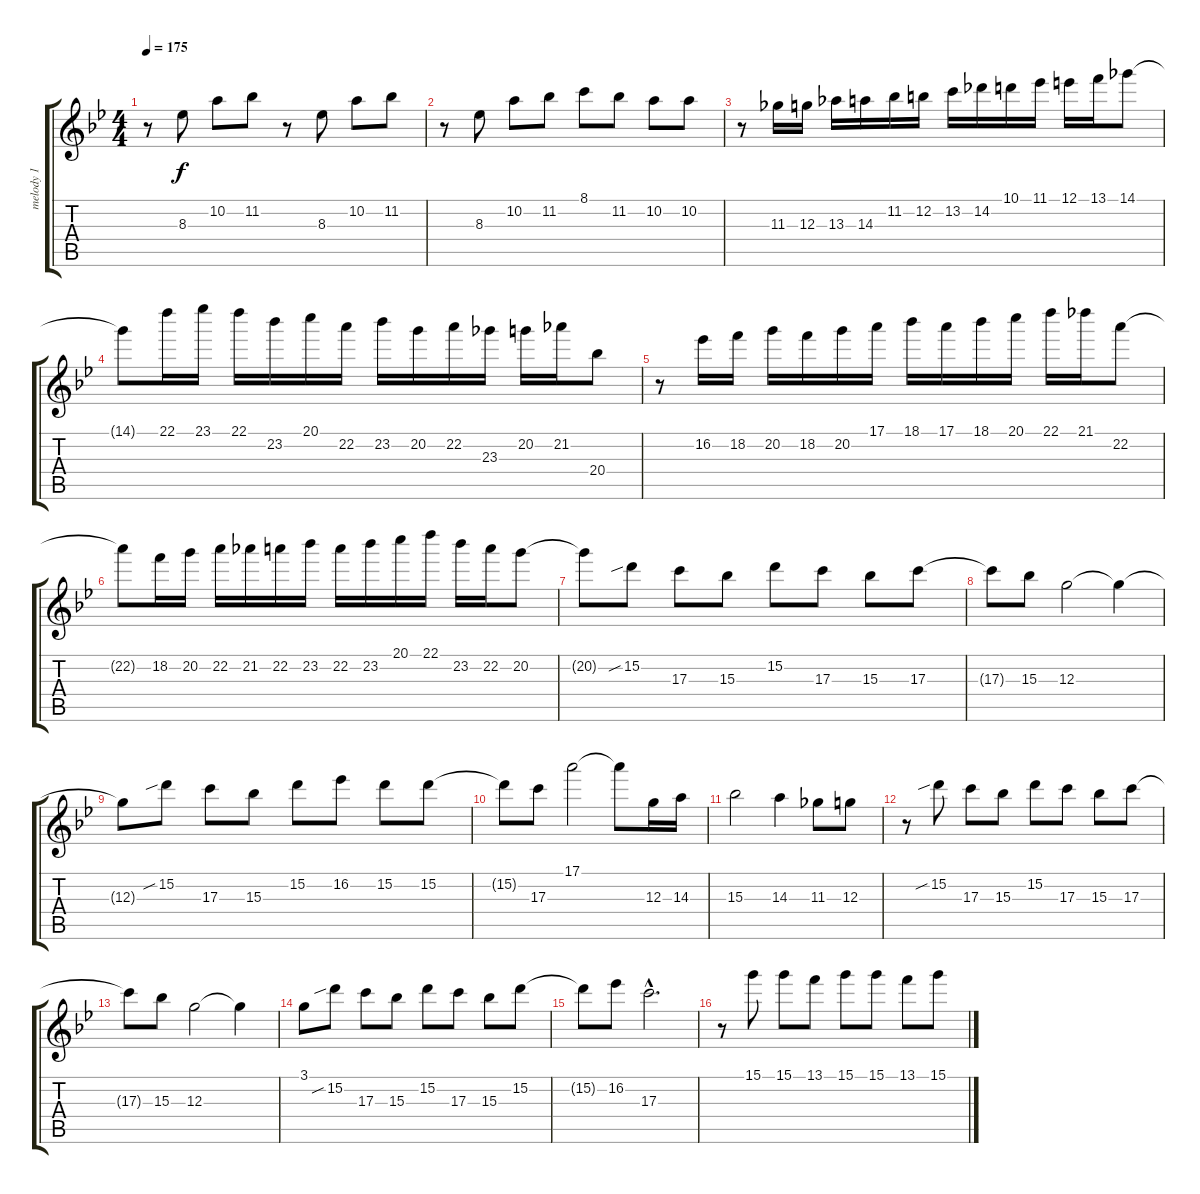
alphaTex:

\track ("melody 1" "melody 1") {instrument overdrivenguitar}
\staff {score tabs}
\tuning (E4 B3 G3 D3 A2 E2) {hide}
\ts (4 4)
\tempo 175
\clef g2
\ks bb
r.8{dy f} 8.3.8 10.2.8 11.2.8 r.8 8.3.8 10.2.8 11.2.8 |
r.8 8.3.8 10.2.8 11.2.8 8.1.8 11.2.8 10.2.8 10.2.8 |
r.8 11.3.16 12.3.16 13.3.16 14.3.16 11.2.16 12.2.16 13.2.16 14.2.16 10.1.16 11.1.16 12.1.16 13.1.16 14.1.8 |
14.1{t}.8 22.1.16 23.1.16 22.1.16 23.2.16 20.1.16 22.2.16 23.2.16 20.2.16 22.2.16 23.3.16 20.2.16 21.2.16 20.4.8 |
r.8 16.2.16 18.2.16 20.2.16 18.2.16 20.2.16 17.1.16 18.1.16 17.1.16 18.1.16 20.1.16 22.1.16 21.1.16 22.2.8 |
22.2{t}.8 18.2.16 20.2.16 22.2.16 21.2.16 22.2.16 23.2.16 22.2.16 23.2.16 20.1.16 22.1.16 23.2.16 22.2.16 20.2.8 |
20.2{t}.8 15.2{sib}.8 17.3.8 15.3.8 15.2.8 17.3.8 15.3.8 17.3.8 |
17.3{t}.8 15.3.8 12.3.2 12.3{t}.4 |
12.3{t}.8 15.2{sib}.8 17.3.8 15.3.8 15.2.8 16.2.8 15.2.8 15.2.8 |
15.2{t}.8 17.3.8 17.1.2 17.1{t}.8 12.3.16 14.3.16 |
15.3.2 14.3.4 11.3.8 12.3.8 |
r.8 15.2{sib}.8 17.3.8 15.3.8 15.2.8 17.3.8 15.3.8 17.3.8 |
17.3{t}.8 15.3.8 12.3.2 12.3{t}.4 |
3.1.8 15.2{sib}.8 17.3.8 15.3.8 15.2.8 17.3.8 15.3.8 15.2.8 |
15.2{t}.8 16.2.8 17.3{hac}.2{d} |
r.8 15.1.8 15.1.8 13.1.8 15.1.8 15.1.8 13.1.8 15.1.8
